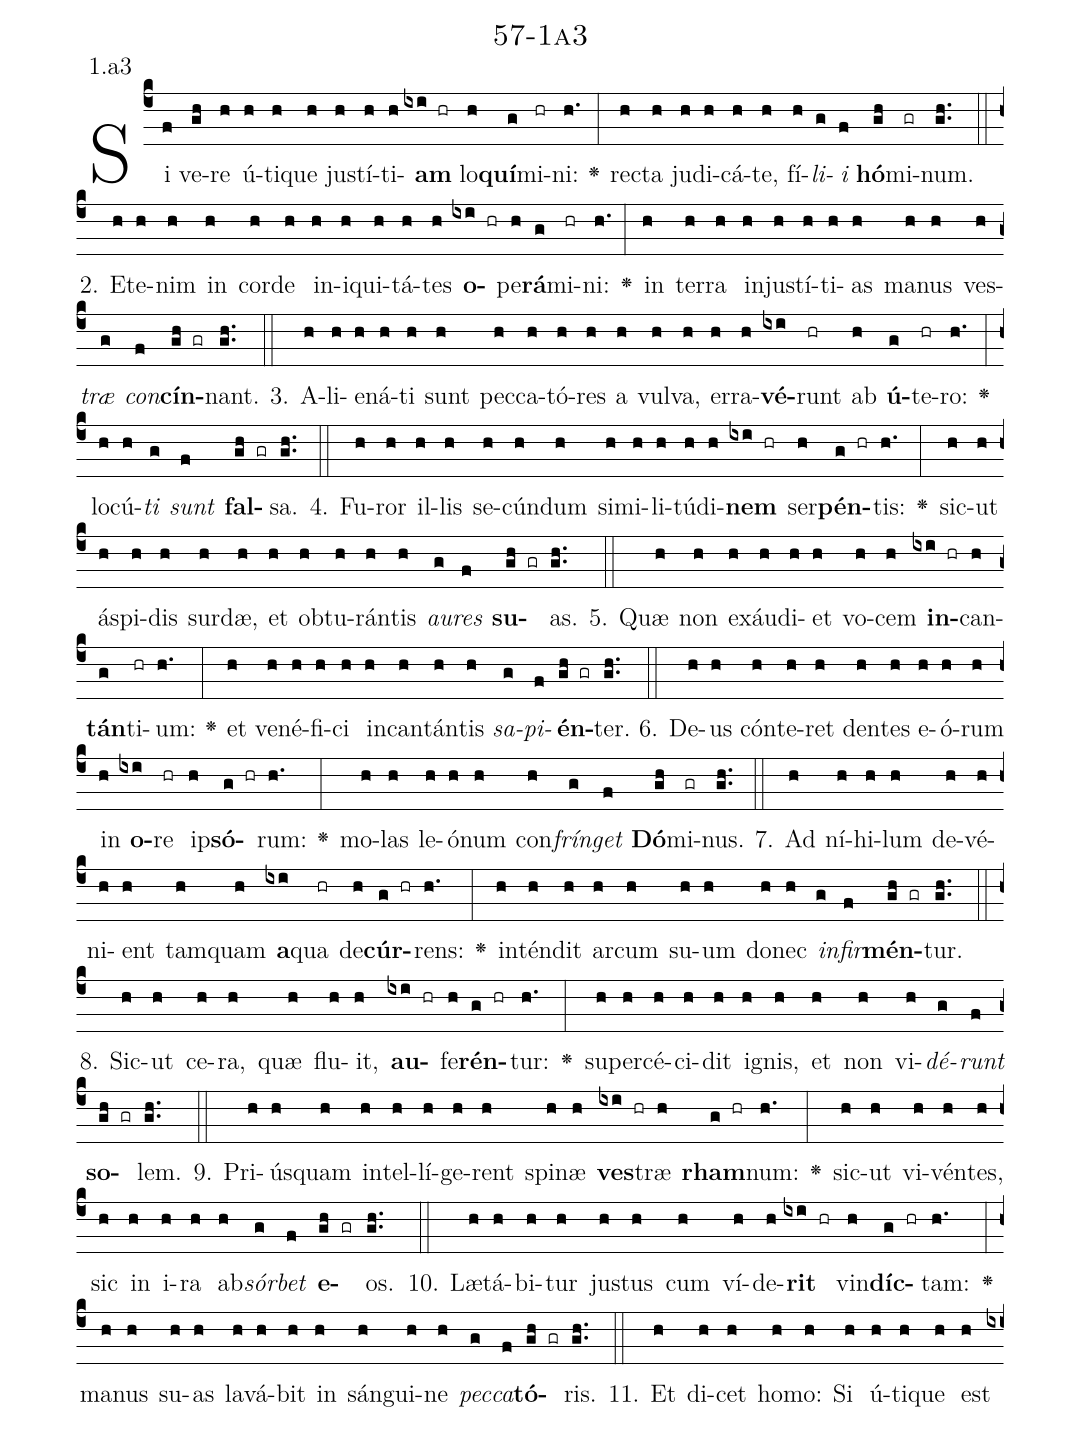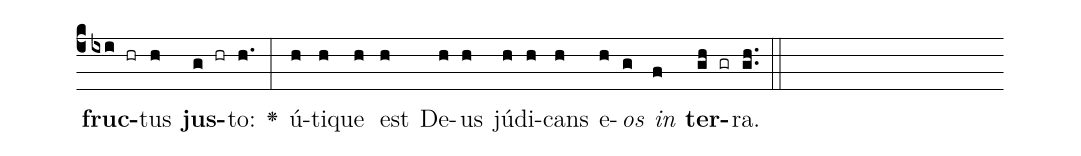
name: 57-1a3;
annotation: 1.a3;
%%
(c4)Si(f) ve(gh)re(h) ú(h)ti(h)que(h) jus(h)tí(h)ti(h)<b>am</b>(ixi hr) lo(h)<b>quí</b>(g)mi(hr)ni:(h.) <v>\greheightstar</v>(:) rec(h)ta(h) ju(h)di(h)cá(h)te,(h) fí(h)<i>li</i>(g)<i>i</i>(f) <b>hó</b>(gh)mi(gr)num.(gh..) (::)
2. Et(h)e(h)nim(h) in(h) cor(h)de(h) in(h)i(h)qui(h)tá(h)tes(h) <b>o</b>(ixi hr)pe(h)<b>rá</b>(g)mi(hr)ni:(h.) <v>\greheightstar</v>(:) in(h) ter(h)ra(h) in(h)jus(h)tí(h)ti(h)as(h) ma(h)nus(h) ves(h)<i>træ</i>(g) <i>con</i>(f)<b>cín</b>(gh gr)nant.(gh..) (::)
3. A(h)li(h)e(h)ná(h)ti(h) sunt(h) pec(h)ca(h)tó(h)res(h) a(h) vul(h)va,(h) er(h)ra(h)<b>vé</b>(ixi)runt(hr) ab(h) <b>ú</b>(g)te(hr)ro:(h.) <v>\greheightstar</v>(:) lo(h)cú(h)<i>ti</i>(g) <i>sunt</i>(f) <b>fal</b>(gh gr)sa.(gh..) (::)
4. Fu(h)ror(h) il(h)lis(h) se(h)cún(h)dum(h) si(h)mi(h)li(h)tú(h)di(h)<b>nem</b>(ixi hr) ser(h)<b>pén</b>(g hr)tis:(h.) <v>\greheightstar</v>(:) sic(h)ut(h) ás(h)pi(h)dis(h) sur(h)dæ,(h) et(h) ob(h)tu(h)rán(h)tis(h) <i>au</i>(g)<i>res</i>(f) <b>su</b>(gh gr)as.(gh..) (::)
5. Quæ(h) non(h) ex(h)áu(h)di(h)et(h) vo(h)cem(h) <b>in</b>(ixi hr)can(h)<b>tán</b>(g)ti(hr)um:(h.) <v>\greheightstar</v>(:) et(h) ve(h)né(h)fi(h)ci(h) in(h)can(h)tán(h)tis(h) <i>sa</i>(g)<i>pi</i>(f)<b>én</b>(gh gr)ter.(gh..) (::)
6. De(h)us(h) cón(h)te(h)ret(h) den(h)tes(h) e(h)ó(h)rum(h) in(h) <b>o</b>(ixi)re(hr) ip(h)<b>só</b>(g hr)rum:(h.) <v>\greheightstar</v>(:) mo(h)las(h) le(h)ó(h)num(h) con(h)<i>frín</i>(g)<i>get</i>(f) <b>Dó</b>(gh)mi(gr)nus.(gh..) (::)
7. Ad(h) ní(h)hi(h)lum(h) de(h)vé(h)ni(h)ent(h) tam(h)quam(h) <b>a</b>(ixi)qua(hr) de(h)<b>cúr</b>(g hr)rens:(h.) <v>\greheightstar</v>(:) in(h)tén(h)dit(h) ar(h)cum(h) su(h)um(h) do(h)nec(h) <i>in</i>(g)<i>fir</i>(f)<b>mén</b>(gh gr)tur.(gh..) (::)
8. Sic(h)ut(h) ce(h)ra,(h) quæ(h) flu(h)it,(h) <b>au</b>(ixi hr)fe(h)<b>rén</b>(g hr)tur:(h.) <v>\greheightstar</v>(:) su(h)per(h)cé(h)ci(h)dit(h) i(h)gnis,(h) et(h) non(h) vi(h)<i>dé</i>(g)<i>runt</i>(f) <b>so</b>(gh gr)lem.(gh..) (::)
9. Pri(h)ús(h)quam(h) in(h)tel(h)lí(h)ge(h)rent(h) spi(h)næ(h) <b>ves</b>(ixi hr)træ(h) <b>rham</b>(g hr)num:(h.) <v>\greheightstar</v>(:) sic(h)ut(h) vi(h)vén(h)tes,(h) sic(h) in(h) i(h)ra(h) ab(h)<i>sór</i>(g)<i>bet</i>(f) <b>e</b>(gh gr)os.(gh..) (::)
10. Læ(h)tá(h)bi(h)tur(h) jus(h)tus(h) cum(h) ví(h)de(h)<b>rit</b>(ixi hr) vin(h)<b>díc</b>(g hr)tam:(h.) <v>\greheightstar</v>(:) ma(h)nus(h) su(h)as(h) la(h)vá(h)bit(h) in(h) sán(h)gui(h)ne(h) <i>pec</i>(g)<i>ca</i>(f)<b>tó</b>(gh gr)ris.(gh..) (::)
11. Et(h) di(h)cet(h) ho(h)mo:(h) Si(h) ú(h)ti(h)que(h) est(h) <b>fruc</b>(ixi hr)tus(h) <b>jus</b>(g hr)to:(h.) <v>\greheightstar</v>(:) ú(h)ti(h)que(h) est(h) De(h)us(h) jú(h)di(h)cans(h) e(h)<i>os</i>(g) <i>in</i>(f) <b>ter</b>(gh gr)ra.(gh..) (::)
